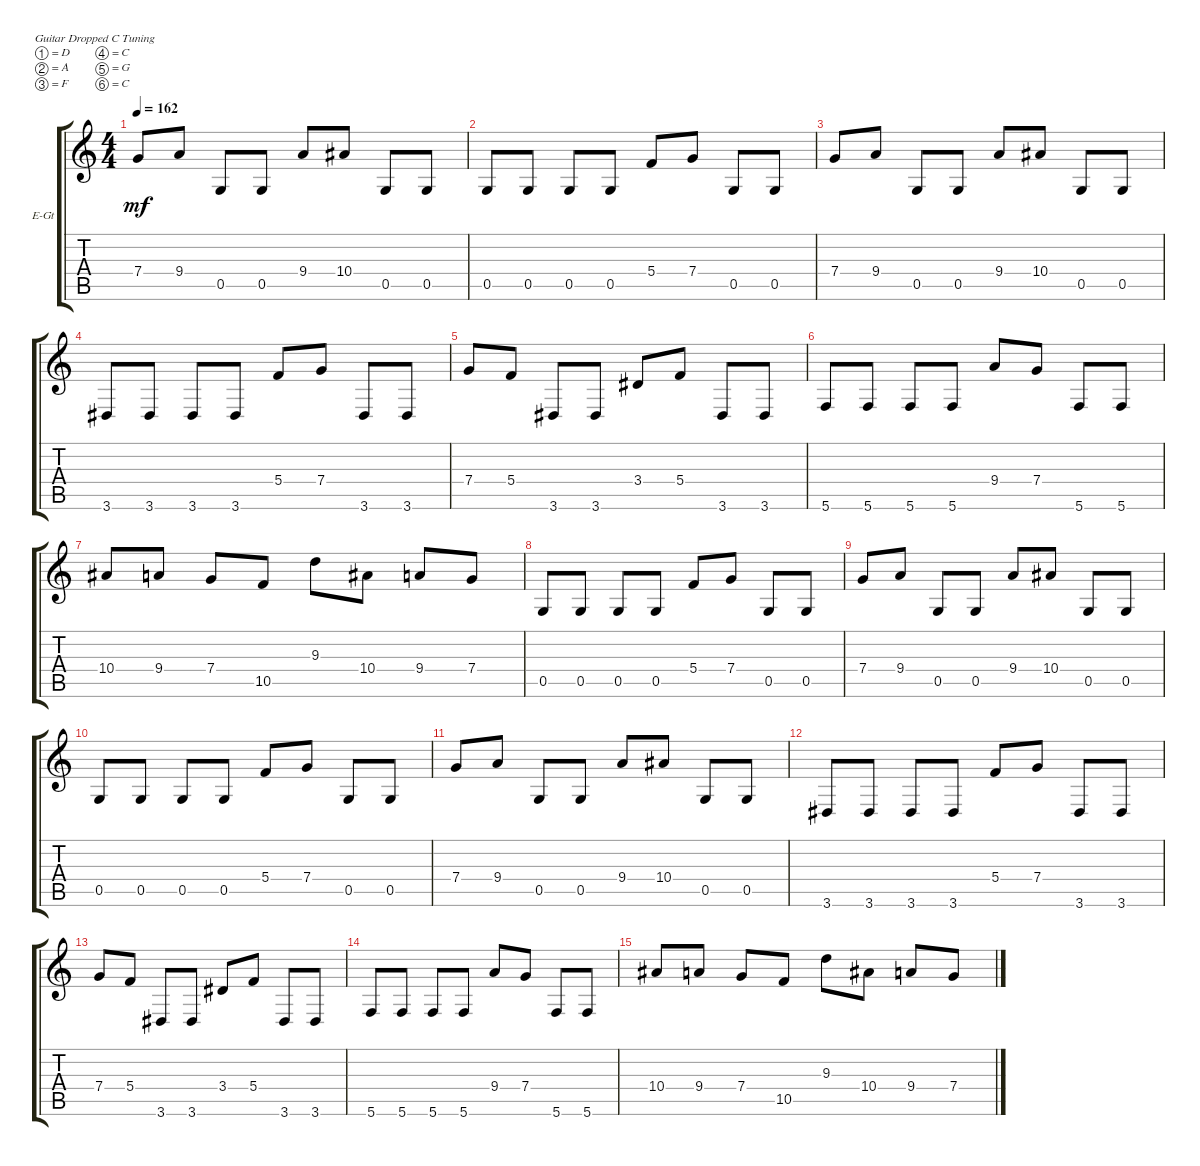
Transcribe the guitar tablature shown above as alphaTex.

\defaultSystemsLayout 4
\bracketExtendMode groupsimilarinstruments
\firstSystemTrackNameOrientation horizontal
\otherSystemsTrackNameOrientation horizontal
\track ("Michael Padget(Clean)" "E-Gt") {instrument electricguitarclean}
\staff {score tabs}
\tuning (D4 A3 F3 C3 G2 C2)
\ts (4 4)
\tempo 162
\clef g2
\ks c
7.4.8{dy mf} 9.4.8 0.5.8 0.5.8 9.4.8 10.4.8 0.5.8 0.5.8 |
0.5.8 0.5.8 0.5.8 0.5.8 5.4.8 7.4.8 0.5.8 0.5.8 |
7.4.8 9.4.8 0.5.8 0.5.8 9.4.8 10.4.8 0.5.8 0.5.8 |
3.6.8 3.6.8 3.6.8 3.6.8 5.4.8 7.4.8 3.6.8 3.6.8 |
7.4.8 5.4.8 3.6.8 3.6.8 3.4.8 5.4.8 3.6.8 3.6.8 |
5.6.8 5.6.8 5.6.8 5.6.8 9.4.8 7.4.8 5.6.8 5.6.8 |
10.4.8 9.4.8 7.4.8 10.5.8 9.3.8 10.4.8 9.4.8 7.4.8 |
0.5.8 0.5.8 0.5.8 0.5.8 5.4.8 7.4.8 0.5.8 0.5.8 |
7.4.8 9.4.8 0.5.8 0.5.8 9.4.8 10.4.8 0.5.8 0.5.8 |
0.5.8 0.5.8 0.5.8 0.5.8 5.4.8 7.4.8 0.5.8 0.5.8 |
7.4.8 9.4.8 0.5.8 0.5.8 9.4.8 10.4.8 0.5.8 0.5.8 |
3.6.8 3.6.8 3.6.8 3.6.8 5.4.8 7.4.8 3.6.8 3.6.8 |
7.4.8 5.4.8 3.6.8 3.6.8 3.4.8 5.4.8 3.6.8 3.6.8 |
5.6.8 5.6.8 5.6.8 5.6.8 9.4.8 7.4.8 5.6.8 5.6.8 |
10.4.8 9.4.8 7.4.8 10.5.8 9.3.8 10.4.8 9.4.8 7.4.8
